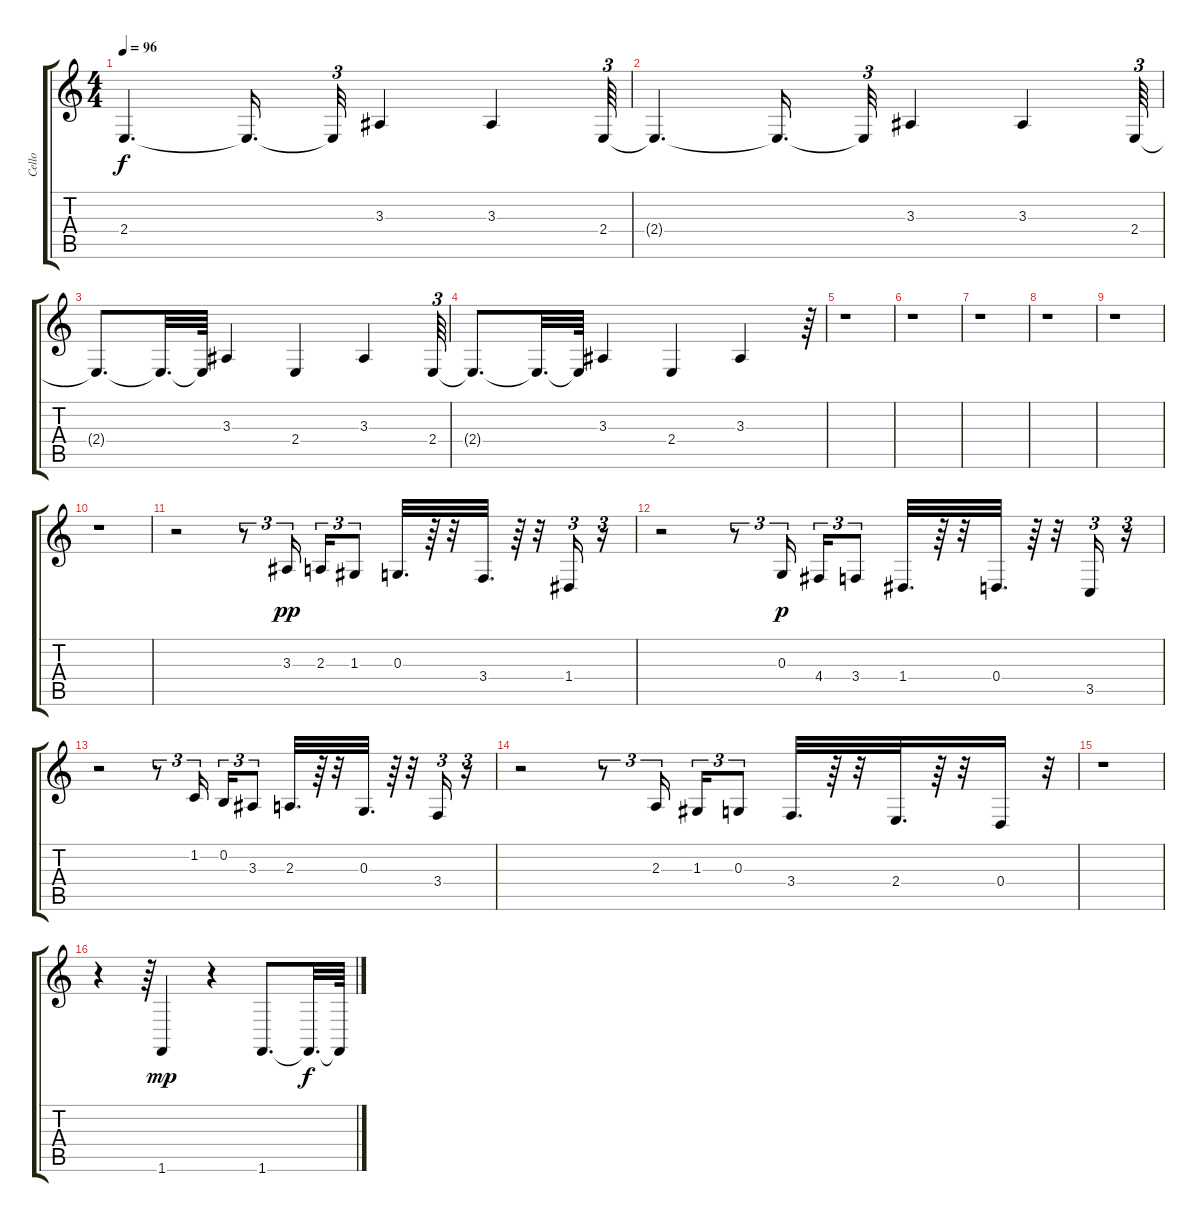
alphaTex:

\track ("Cello" "Cello") {instrument pizzicatostrings}
\staff {score tabs}
\tuning (E4 B3 G3 D3 A2 E2) {hide}
\ts (4 4)
\tempo 96
\clef g2
\ks c
2.4{t}.4{d dy f} 2.4{t}.16{d} 2.4{t}.32{tu (3 2)} 3.3.4 3.3.4 2.4.64{tu (3 2)} |
2.4{t}.4{d} 2.4{t}.16{d} 2.4{t}.32{tu (3 2)} 3.3.4 3.3.4 2.4.64{tu (3 2)} |
2.4{t}.8{d} 2.4{t}.32{d} 2.4{t}.64 3.3.4 2.4.4 3.3.4 2.4.64{tu (3 2)} |
2.4{t}.8{d} 2.4{t}.32{d} 2.4{t}.64 3.3.4 2.4.4 3.3.4 r.64{tu (3 2)} |
r.1 |
r.1 |
r.1 |
r.1 |
r.1 |
r.1 |
r.2 r.8{tu (3 2)} 3.3.16{tu (3 2) dy pp} 2.3.16{tu (3 2)} 1.3.8{tu (3 2)} 0.3.32{d} r.64 r.32 3.4.32{d} r.64 r.32 1.4.16{tu (3 2)} r.16{tu (3 2)} |
r.2 r.8{tu (3 2)} 0.3.16{tu (3 2) dy p} 4.4.16{tu (3 2)} 3.4.8{tu (3 2)} 1.4.32{d} r.64 r.32 0.4.32{d} r.64 r.32 3.5.16{tu (3 2)} r.16{tu (3 2)} |
r.2 r.8{tu (3 2)} 1.2.16{tu (3 2)} 0.2.16{tu (3 2)} 3.3.8{tu (3 2)} 2.3.32{d} r.64 r.32 0.3.32{d} r.64 r.32 3.4.16{tu (3 2)} r.16{tu (3 2)} |
r.2 r.8{tu (3 2)} 2.3.16{tu (3 2)} 1.3.16{tu (3 2)} 0.3.8{tu (3 2)} 3.4.32{d} r.64 r.32 2.4.32{d} r.64 r.32 0.4.16 r.32{tu (3 2)} |
r.1 |
r.4 r.64{tu (3 2)} 1.6.4{dy mp} r.4 1.6.8{d} 1.6{t}.32{d dy f} 1.6{t}.64
